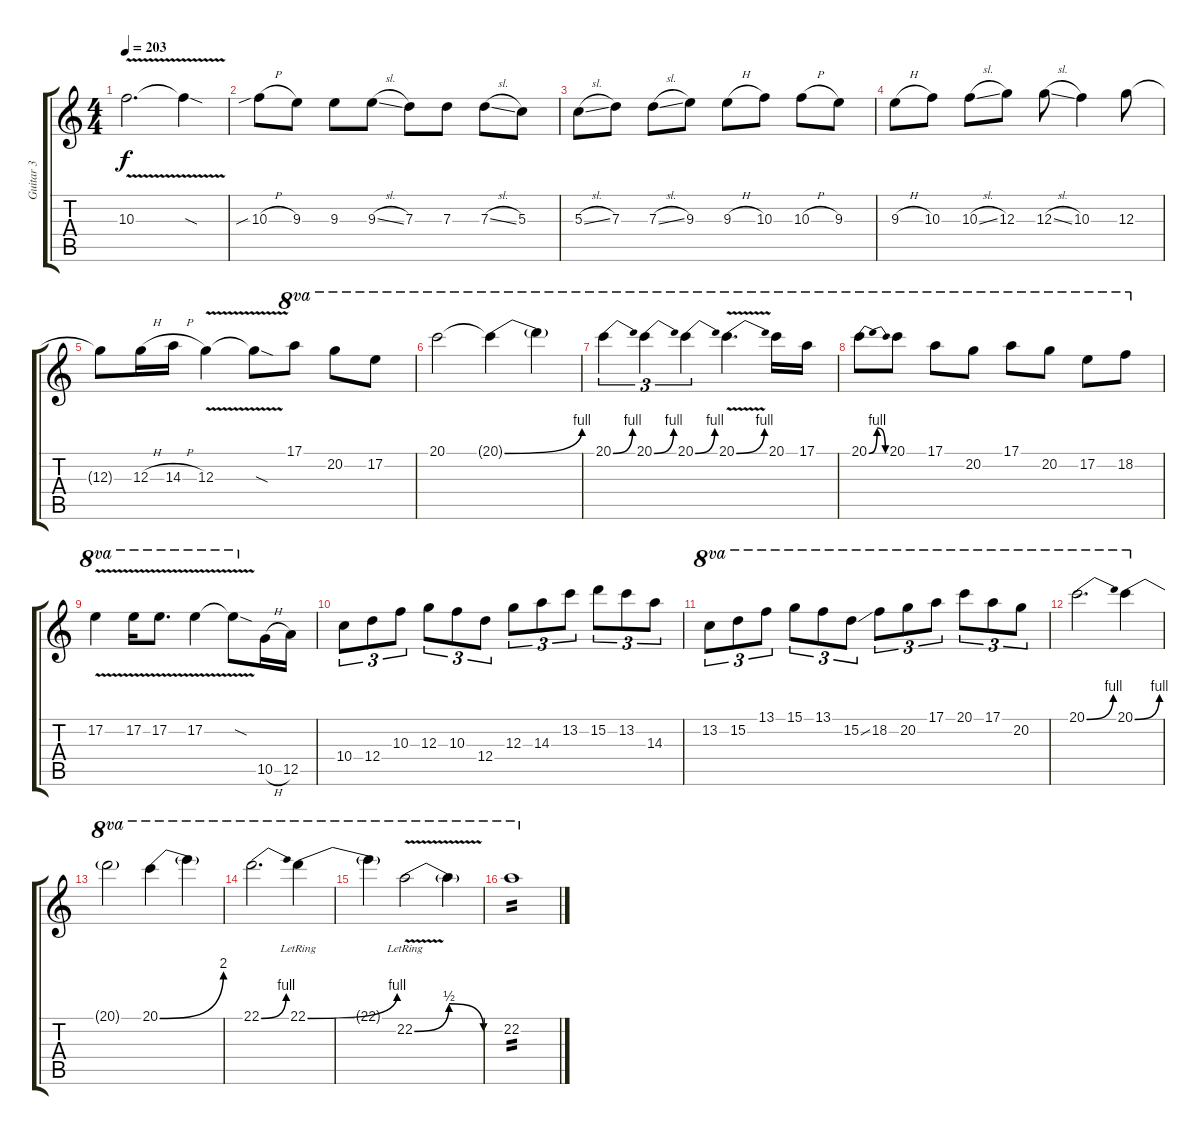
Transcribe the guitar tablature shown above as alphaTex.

\track ("Guitar 3" "Guitar 3") {instrument distortionguitar}
\staff {score tabs}
\tuning (E4 B3 G3 D3 A2 D2) {hide}
\ts (4 4)
\tempo 203
\clef g2
\ks c
10.3{v}.2{d dy f} 10.3{sod t}.4 |
10.3{sib h}.8 9.3.8 9.3.8 9.3{sl}.8 7.3.8 7.3.8 7.3{sl}.8 5.3.8 |
5.3{sl}.8 7.3.8 7.3{sl}.8 9.3.8 9.3{h}.8 10.3.8 10.3{h}.8 9.3.8 |
9.3{h}.8 10.3.8 10.3{sl}.8 12.3.8 12.3{sl}.8 10.3.4 12.3.8 |
12.3{t}.8 12.3{h}.16 14.3{h}.16 12.3{v}.4 12.3{sod t}.8 17.1.8{ot 8va} 20.2.8{ot 8va} 17.2.8{ot 8va} |
20.1.2{ot 8va} 20.1{be (bend 0 0 60 4) t}.4{ot 8va} 20.1{t}.4{ot 8va} |
20.1{be (bend 0 0 60 4)}.4{tu (3 2) ot 8va} 20.1{be (bend 0 0 60 4)}.4{tu (3 2) ot 8va} 20.1{be (bend 0 0 60 4)}.4{tu (3 2) ot 8va} 20.1{be (bend 0 0 60 4) v}.4{d ot 8va} 20.1.16{ot 8va} 17.1.16{ot 8va} |
20.1{be (bendrelease 0 0 15 4 15 4 60 0)}.8{ot 8va} 20.1.8{ot 8va} 17.1.8{ot 8va} 20.2.8{ot 8va} 17.1.8{ot 8va} 20.2.8{ot 8va} 17.2.8{ot 8va} 18.2.8{ot 8va} |
17.2{v}.4{ot 8va} 17.2{v}.16{ot 8va} 17.2{v}.8{d ot 8va} 17.2{v}.4{ot 8va} 17.2{sod t}.8{ot 8va} 10.5{h}.16 12.5.16 |
10.4.8{tu (3 2)} 12.4.8{tu (3 2)} 10.3.8{tu (3 2)} 12.3.8{tu (3 2)} 10.3.8{tu (3 2)} 12.4.8{tu (3 2)} 12.3.8{tu (3 2)} 14.3.8{tu (3 2)} 13.2.8{tu (3 2)} 15.2.8{tu (3 2)} 13.2.8{tu (3 2)} 14.3.8{tu (3 2)} |
13.2.8{tu (3 2) ot 8va} 15.2.8{tu (3 2) ot 8va} 13.1.8{tu (3 2) ot 8va} 15.1.8{tu (3 2) ot 8va} 13.1.8{tu (3 2) ot 8va} 15.2{ss}.8{tu (3 2) ot 8va} 18.2.8{tu (3 2) ot 8va} 20.2.8{tu (3 2) ot 8va} 17.1.8{tu (3 2) ot 8va} 20.1.8{tu (3 2) ot 8va} 17.1.8{tu (3 2) ot 8va} 20.2.8{tu (3 2) ot 8va} |
20.1{be (bend 0 0 60 4)}.2{d ot 8va} 20.1{be (bend 0 0 60 4)}.4{ot 8va} |
20.1{t}.2{ot 8va} 20.1{be (bend 0 0 60 8)}.4{ot 8va} 20.1{t}.4{ot 8va} |
22.1{be (bend 0 0 60 4)}.2{d ot 8va} 22.1{be (bend 0 0 60 4) lr}.4{ot 8va} |
22.1{t}.4{ot 8va} 22.2{be (bendrelease 0 0 15 2 15 2 60 0) v lr}.2{ot 8va} 22.2{t}.4{ot 8va} |
22.2.1{ot 8va tp 2 volume 10}
